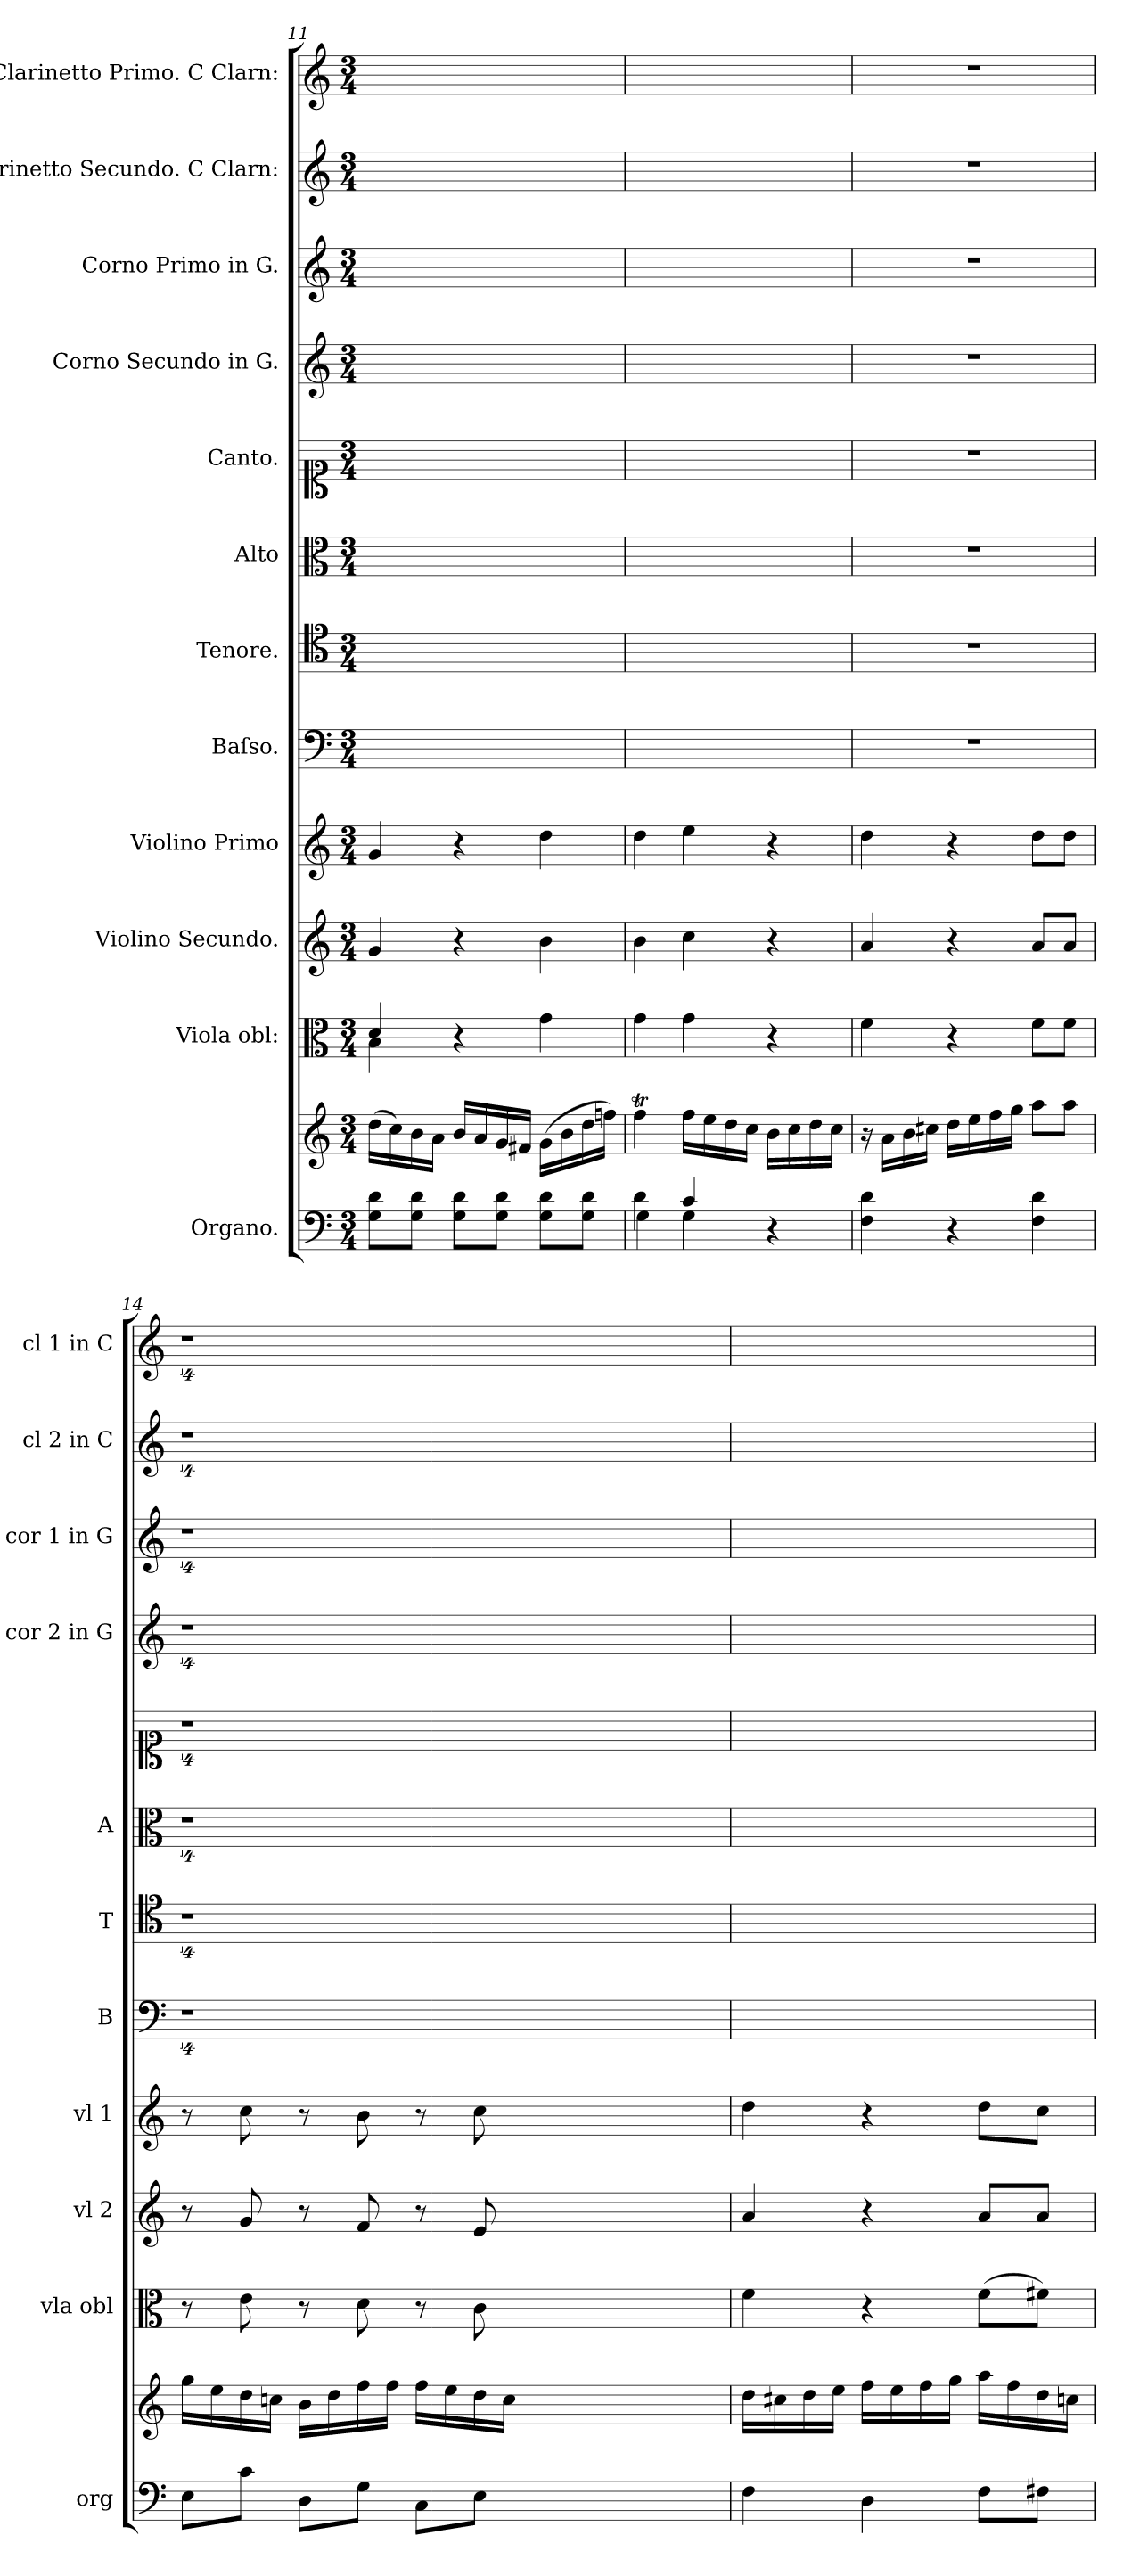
**kern	**kern	**kern	**kern	**kern	**kern	**kern	**kern	**kern	**kern	**kern	**kern	**kern
*part12	*part12	*part11	*part10	*part9	*part8	*part7	*part6	*part5	*part4	*part3	*part2	*part1
*staff13	*staff12	*staff11	*staff10	*staff9	*staff8	*staff7	*staff6	*staff5	*staff4	*staff3	*staff2	*staff1
*I"Organo.	*	*I"Viola obl:	*I"Violino Secundo.	*I"Violino Primo	*I"Baſso.	*I"Tenore.	*I"Alto	*I"Canto.	*I"Corno Secundo in G.	*I"Corno Primo in G.	*I"Clarinetto Secundo. C Clarn:	*I"Clarinetto Primo. C Clarn:
*I'org	*	*I'vla obl	*I'vl 2	*I'vl 1	*I'B	*I'T	*I'A	*	*I'cor 2 in G	*I'cor 1 in G	*I'cl 2 in C	*I'cl 1 in C
*clefF4	*clefG2	*clefC3	*clefG2	*clefG2	*clefF4	*clefC4	*clefC3	*clefC1	*clefG2	*clefG2	*clefG2	*clefG2
*	*	*	*	*	*	*	*	*	*ITrd-4c-7	*ITrd-4c-7	*	*
*k[]	*k[]	*k[]	*k[]	*k[]	*k[]	*k[]	*k[]	*k[]	*	*	*k[]	*k[]
*C:	*C:	*C:	*C:	*C:	*C:	*C:	*C:	*C:	*	*	*C:	*C:
*M3/4	*M3/4	*M3/4	*M3/4	*M3/4	*M3/4	*M3/4	*M3/4	*M3/4	*M3/4	*M3/4	*M3/4	*M3/4
=11	=11	=11	=11	=11	=11	=11	=11	=11	=11	=11	=11	=11
*	*	*^	*	*	*	*	*	*	*	*	*	*
8G\ 8d\L	(16dd\LL	4d/	4B\	4g/	4g/	2.ryy	2.ryy	2.ryy	2.ryy	2.ryy	2.ryy	2.ryy	2.ryy
.	16cc\)	.	.	.	.	.	.	.	.	.	.	.	.
8G\ 8d\J	16b\	.	.	.	.	.	.	.	.	.	.	.	.
.	16a\JJ	.	.	.	.	.	.	.	.	.	.	.	.
8G\ 8d\L	16b/LL	4r	2ryy	4r	4r	.	.	.	.	.	.	.	.
.	16a/	.	.	.	.	.	.	.	.	.	.	.	.
8G\ 8d\J	16g/	.	.	.	.	.	.	.	.	.	.	.	.
.	16f#X/JJ	.	.	.	.	.	.	.	.	.	.	.	.
8G\ 8d\L	(16g\LL	4g\	.	4b\	4dd\	.	.	.	.	.	.	.	.
.	16b\	.	.	.	.	.	.	.	.	.	.	.	.
8G\ 8d\J	16dd\	.	.	.	.	.	.	.	.	.	.	.	.
.	16ffn\JJ)	.	.	.	.	.	.	.	.	.	.	.	.
*	*	*v	*v	*	*	*	*	*	*	*	*	*	*
=12	=12	=12	=12	=12	=12	=12	=12	=12	=12	=12	=12	=12
*^	*	*	*	*	*	*	*	*	*	*	*	*
4d\	4G\	4ffT\	4g\	4b\	4dd\	2.ryy	2.ryy	2.ryy	2.ryy	2.ryy	2.ryy	2.ryy	2.ryy
4c/	4G\	16ff\LL	4g\	4cc\	4ee\	.	.	.	.	.	.	.	.
.	.	16ee\	.	.	.	.	.	.	.	.	.	.	.
.	.	16dd\	.	.	.	.	.	.	.	.	.	.	.
.	.	16cc\JJ	.	.	.	.	.	.	.	.	.	.	.
4r	4ryy	16b\LL	4r	4r	4r	.	.	.	.	.	.	.	.
.	.	16cc\	.	.	.	.	.	.	.	.	.	.	.
.	.	16dd\	.	.	.	.	.	.	.	.	.	.	.
.	.	16cc\JJ	.	.	.	.	.	.	.	.	.	.	.
*v	*v	*	*	*	*	*	*	*	*	*	*	*	*
=13	=13	=13	=13	=13	=13	=13	=13	=13	=13	=13	=13	=13
4F\ 4d\	16r	4f\	4a/	4dd\	2.r	2.r	2.r	2.r	2.r	2.r	2.r	2.r
.	16a\LL	.	.	.	.	.	.	.	.	.	.	.
.	16b\	.	.	.	.	.	.	.	.	.	.	.
.	16cc#X\JJ	.	.	.	.	.	.	.	.	.	.	.
4r	16dd\LL	4r	4r	4r	.	.	.	.	.	.	.	.
.	16ee\	.	.	.	.	.	.	.	.	.	.	.
.	16ff\	.	.	.	.	.	.	.	.	.	.	.
.	16gg\JJ	.	.	.	.	.	.	.	.	.	.	.
4F\ 4d\	8aa\L	8f\L	8a/L	8dd\L	.	.	.	.	.	.	.	.
.	8aa\J	8f\J	8a/J	8dd\J	.	.	.	.	.	.	.	.
=14	=14	=14	=14	=14	=14	=14	=14	=14	=14	=14	=14	=14
8E\L	16gg\LL	8r	8r	8r	4%9r	4%9r	4%9r	4%9r	4%9r	4%9r	4%9r	4%9r
.	16ee\	.	.	.	.	.	.	.	.	.	.	.
8c\J	16dd\	8e\	8g/	8cc\	.	.	.	.	.	.	.	.
.	16ccn\JJ	.	.	.	.	.	.	.	.	.	.	.
8D\L	16b\LL	8r	8r	8r	.	.	.	.	.	.	.	.
.	16dd\	.	.	.	.	.	.	.	.	.	.	.
8G\J	16ff\	8d\	8f/	8b\	.	.	.	.	.	.	.	.
.	16ff\JJ	.	.	.	.	.	.	.	.	.	.	.
8C\L	16ff\LL	8r	8r	8r	.	.	.	.	.	.	.	.
.	16ee\	.	.	.	.	.	.	.	.	.	.	.
8E\J	16dd\	8c\	8e/	8cc\	.	.	.	.	.	.	.	.
.	16cc\JJ	.	.	.	.	.	.	.	.	.	.	.
1.ryy	1.ryy	1.ryy	1.ryy	1.ryy	.	.	.	.	.	.	.	.
=15	=15	=15	=15	=15	=15	=15	=15	=15	=15	=15	=15	=15
4F\	16dd\LL	4f\	4a/	4dd\	2.ryy	2.ryy	2.ryy	2.ryy	2.ryy	2.ryy	2.ryy	2.ryy
.	16cc#X\	.	.	.	.	.	.	.	.	.	.	.
.	16dd\	.	.	.	.	.	.	.	.	.	.	.
.	16ee\JJ	.	.	.	.	.	.	.	.	.	.	.
4D\	16ff\LL	4r	4r	4r	.	.	.	.	.	.	.	.
.	16ee\	.	.	.	.	.	.	.	.	.	.	.
.	16ff\	.	.	.	.	.	.	.	.	.	.	.
.	16gg\JJ	.	.	.	.	.	.	.	.	.	.	.
8F\L	16aa\LL	(8f\L	8a/L	8dd\L	.	.	.	.	.	.	.	.
.	16ff\	.	.	.	.	.	.	.	.	.	.	.
8F#X\J	16dd\	8f#X\J)	8a/J	8cc\J	.	.	.	.	.	.	.	.
.	16ccn\JJ	.	.	.	.	.	.	.	.	.	.	.
=	=	=	=	=	=	=	=	=	=	=	=	=
*-	*-	*-	*-	*-	*-	*-	*-	*-	*-	*-	*-	*-
